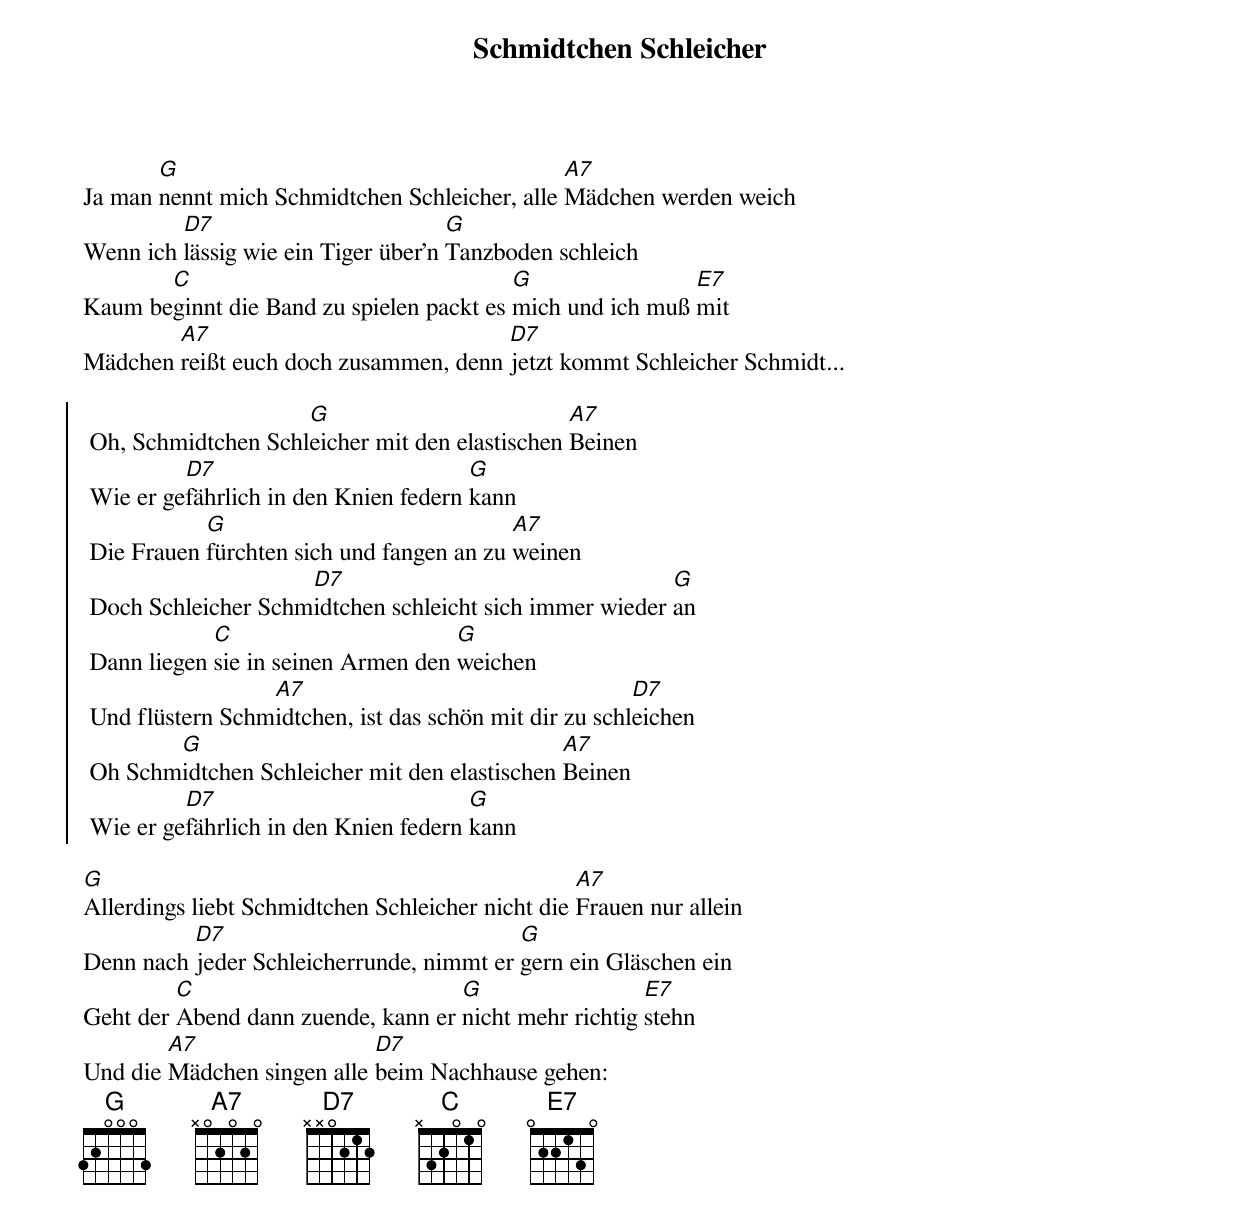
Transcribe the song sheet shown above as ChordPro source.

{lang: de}
{title: Schmidtchen Schleicher}
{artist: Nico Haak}

Ja man [G]nennt mich Schmidtchen Schleicher, alle [A7]Mädchen werden weich
Wenn ich [D7]lässig wie ein Tiger über'n [G]Tanzboden schleich
Kaum be[C]ginnt die Band zu spielen packt es [G]mich und ich muß [E7]mit
Mädchen [A7]reißt euch doch zusammen, denn [D7]jetzt kommt Schleicher Schmidt...

{soc}
	Oh, Schmidtchen Schl[G]eicher mit den elastischen [A7]Beinen
	Wie er ge[D7]fährlich in den Knien federn [G]kann
	Die Frauen [G]fürchten sich und fangen an zu [A7]weinen
	Doch Schleicher Schm[D7]idtchen schleicht sich immer wieder [G]an
	Dann liegen [C]sie in seinen Armen den [G]weichen
	Und flüstern Schm[A7]idtchen, ist das schön mit dir zu schl[D7]eichen
	Oh Schm[G]idtchen Schleicher mit den elastischen [A7]Beinen
	Wie er ge[D7]fährlich in den Knien federn [G]kann
{eoc}

[G]Allerdings liebt Schmidtchen Schleicher nicht die [A7]Frauen nur allein
Denn nach [D7]jeder Schleicherrunde, nimmt er [G]gern ein Gläschen ein
Geht der [C]Abend dann zuende, kann er [G]nicht mehr richtig [E7]stehn
Und die [A7]Mädchen singen alle [D7]beim Nachhause gehen:
